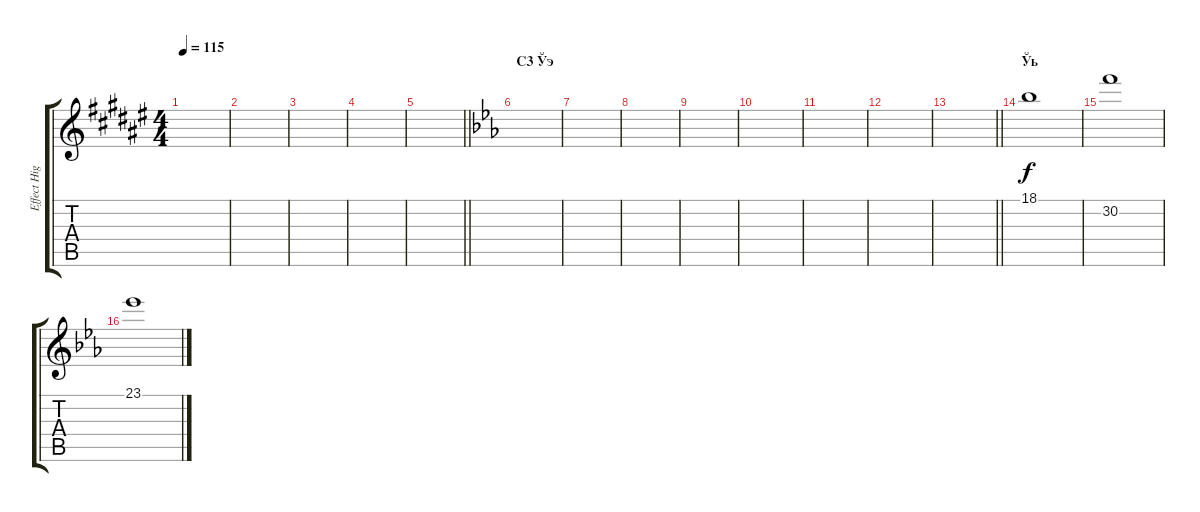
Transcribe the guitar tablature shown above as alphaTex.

\track ("Effect High" "Effect Hig") {instrument stringensemble1}
\staff {score tabs}
\tuning (E4 B3 G3 D3 A2 E2) {hide}
\ts (4 4)
\tempo 115
\clef g2
\ks d#minor
|
|
|
|
\barLineRight lightlight
|
\section ("" "C3 Ўэ")
\ks eb
|
|
|
|
|
|
|
\barLineRight lightlight
|
\section ("" "Ўь")
18.1.1{volume 8} |
30.2.1 |
23.1.1
